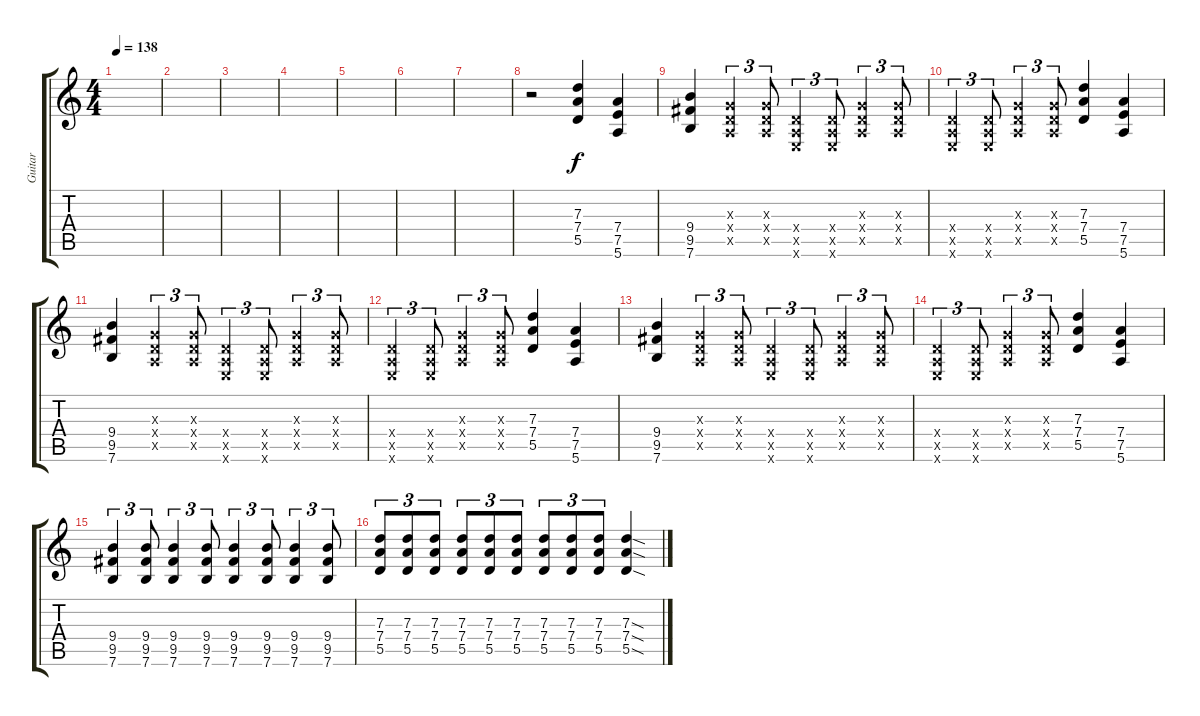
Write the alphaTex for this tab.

\track ("Guitar" "Guitar") {instrument distortionguitar}
\staff {score tabs}
\tuning (E4 B3 G3 D3 A2 E2) {hide}
\ts (4 4)
\tempo 138
\clef g2
\ks c
|
|
|
|
|
|
|
r.2 (7.3 7.4 5.5).4 (7.4 7.5 5.6).4 |
(9.4 9.5 7.6).4 (0.3{x} 0.4{x} 0.5{x}).4{tu (3 2)} (0.3{x} 0.4{x} 0.5{x}).8{tu (3 2)} (0.4{x} 0.5{x} 0.6{x}).4{tu (3 2)} (0.4{x} 0.5{x} 0.6{x}).8{tu (3 2)} (0.3{x} 0.4{x} 0.5{x}).4{tu (3 2)} (0.3{x} 0.4{x} 0.5{x}).8{tu (3 2)} |
(0.4{x} 0.5{x} 0.6{x}).4{tu (3 2)} (0.4{x} 0.5{x} 0.6{x}).8{tu (3 2)} (0.3{x} 0.4{x} 0.5{x}).4{tu (3 2)} (0.3{x} 0.4{x} 0.5{x}).8{tu (3 2)} (7.3 7.4 5.5).4 (7.4 7.5 5.6).4 |
(9.4 9.5 7.6).4 (0.3{x} 0.4{x} 0.5{x}).4{tu (3 2)} (0.3{x} 0.4{x} 0.5{x}).8{tu (3 2)} (0.4{x} 0.5{x} 0.6{x}).4{tu (3 2)} (0.4{x} 0.5{x} 0.6{x}).8{tu (3 2)} (0.3{x} 0.4{x} 0.5{x}).4{tu (3 2)} (0.3{x} 0.4{x} 0.5{x}).8{tu (3 2)} |
(0.4{x} 0.5{x} 0.6{x}).4{tu (3 2)} (0.4{x} 0.5{x} 0.6{x}).8{tu (3 2)} (0.3{x} 0.4{x} 0.5{x}).4{tu (3 2)} (0.3{x} 0.4{x} 0.5{x}).8{tu (3 2)} (7.3 7.4 5.5).4 (7.4 7.5 5.6).4 |
(9.4 9.5 7.6).4 (0.3{x} 0.4{x} 0.5{x}).4{tu (3 2)} (0.3{x} 0.4{x} 0.5{x}).8{tu (3 2)} (0.4{x} 0.5{x} 0.6{x}).4{tu (3 2)} (0.4{x} 0.5{x} 0.6{x}).8{tu (3 2)} (0.3{x} 0.4{x} 0.5{x}).4{tu (3 2)} (0.3{x} 0.4{x} 0.5{x}).8{tu (3 2)} |
(0.4{x} 0.5{x} 0.6{x}).4{tu (3 2)} (0.4{x} 0.5{x} 0.6{x}).8{tu (3 2)} (0.3{x} 0.4{x} 0.5{x}).4{tu (3 2)} (0.3{x} 0.4{x} 0.5{x}).8{tu (3 2)} (7.3 7.4 5.5).4 (7.4 7.5 5.6).4 |
(9.4 9.5 7.6).4{tu (3 2)} (9.4 9.5 7.6).8{tu (3 2)} (9.4 9.5 7.6).4{tu (3 2)} (9.4 9.5 7.6).8{tu (3 2)} (9.4 9.5 7.6).4{tu (3 2)} (9.4 9.5 7.6).8{tu (3 2)} (9.4 9.5 7.6).4{tu (3 2)} (9.4 9.5 7.6).8{tu (3 2)} |
(7.3 7.4 5.5).8{tu (3 2)} (7.3 7.4 5.5).8{tu (3 2)} (7.3 7.4 5.5).8{tu (3 2)} (7.3 7.4 5.5).8{tu (3 2)} (7.3 7.4 5.5).8{tu (3 2)} (7.3 7.4 5.5).8{tu (3 2)} (7.3 7.4 5.5).8{tu (3 2)} (7.3 7.4 5.5).8{tu (3 2)} (7.3 7.4 5.5).8{tu (3 2)} (7.3{sod} 7.4{sod} 5.5{sod}).4
